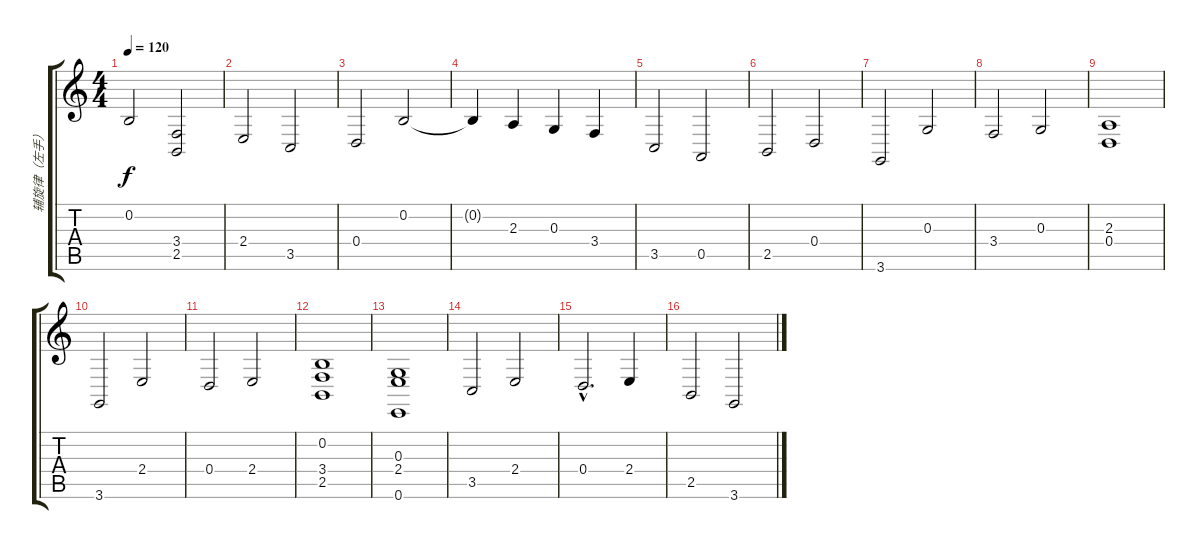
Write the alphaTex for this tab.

\track ("辅旋律（左手）" "辅旋律（左手）") {instrument acousticgrandpiano}
\staff {score tabs}
\tuning (E4 B3 G3 D3 A2 E2) {hide}
\ts (4 4)
\tempo 120
\clef g2
\ks c
0.2.2{dy f} (3.4 2.5).2 |
2.4.2 3.5.2 |
0.4.2 0.2.2 |
0.2{t}.4 2.3.4 0.3.4 3.4.4 |
3.5.2 0.5.2 |
2.5.2 0.4.2 |
3.6.2 0.3.2 |
3.4.2 0.3.2 |
(2.3 0.4).1 |
3.6.2 2.4.2 |
0.4.2 2.4.2 |
(0.2 3.4 2.5).1 |
(0.3 2.4 0.6).1 |
3.5.2 2.4.2 |
0.4{hac}.2{d} 2.4.4 |
2.5.2 3.6.2
